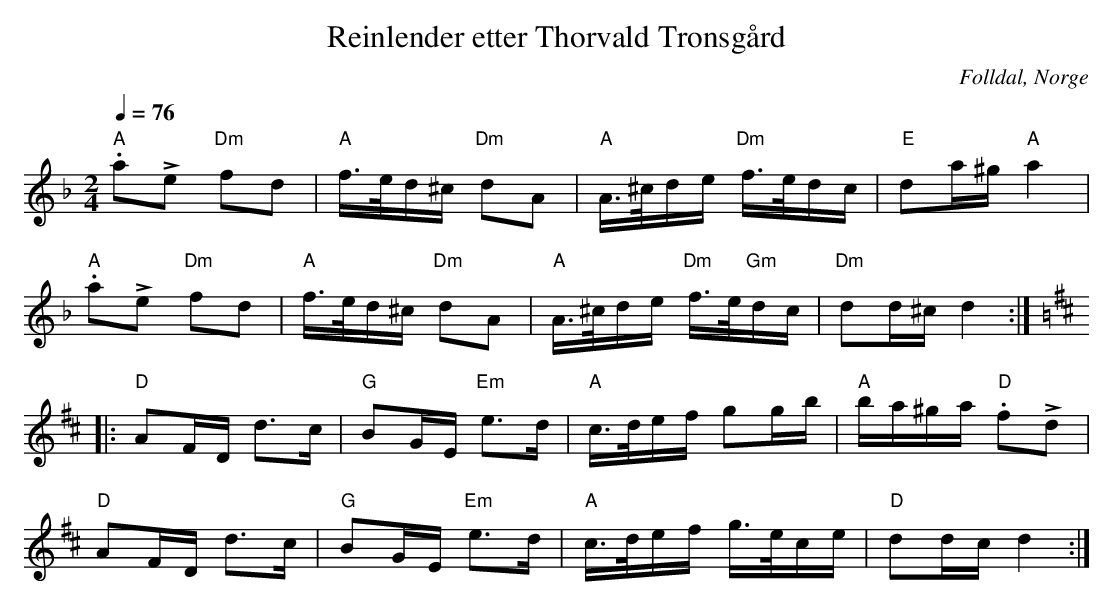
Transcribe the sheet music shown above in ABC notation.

X:1
T:Reinlender etter Thorvald Tronsgård
O:Folldal, Norge
M:2/4
L:1/16
Q:1/4=76
K:Dm
"A".a2Le2 "Dm"f2d2|"A"f>ed^c "Dm"d2A2|"A"A>^cde "Dm"f>edc|"E"d2a^g "A"a4|
"A".a2Le2 "Dm"f2d2|"A"f>ed^c "Dm"d2A2|"A"A>^cde "Dm"f>e"Gm"dc|"Dm"d2d^c d4:|
K:D
|:"D"A2FD d3c|"G"B2GE "Em"e3d|"A"c>def g2gb|"A"ba^ga "D".f2Ld2|
"D"A2FD d3c|"G"B2GE "Em"e3d|"A"c>def g3/2e/2ce|"D"d2dc d4:|
